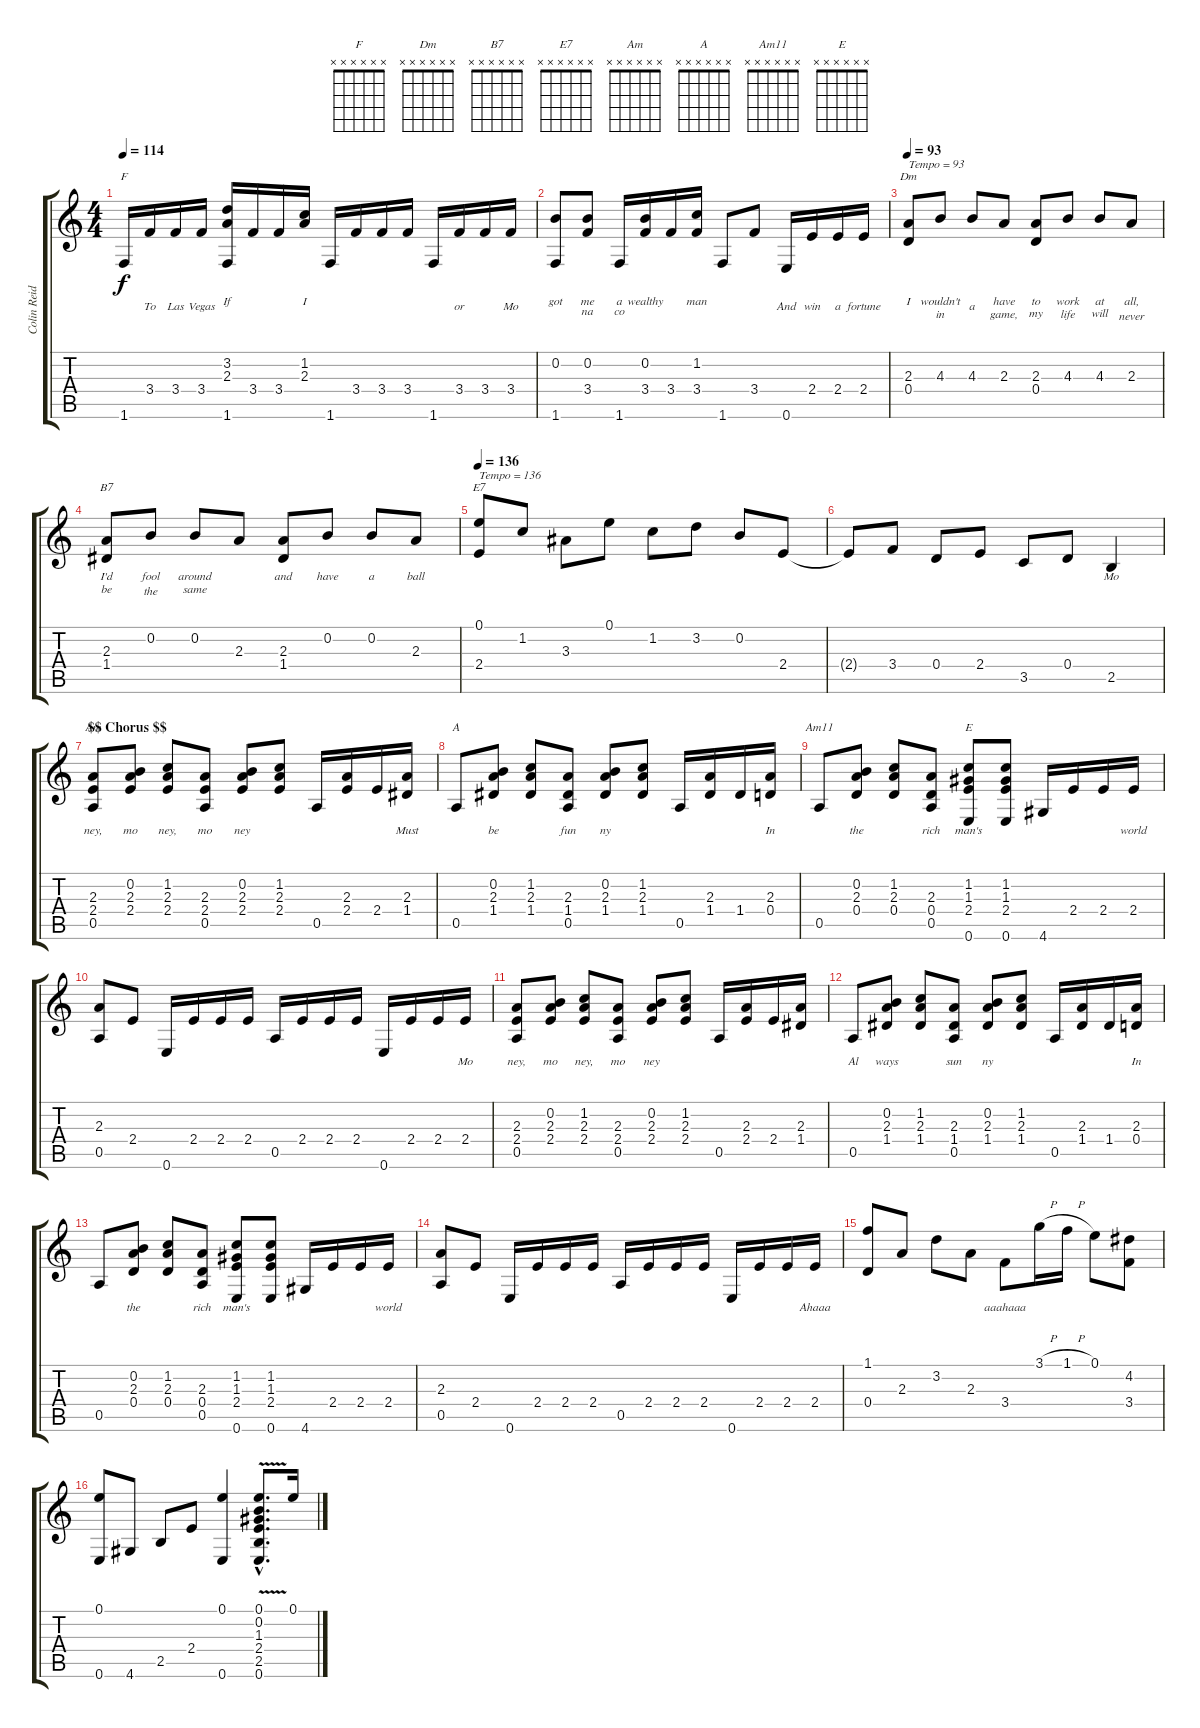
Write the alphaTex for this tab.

\track ("Colin Reid" "Colin Reid") {instrument acousticguitarsteel}
\staff {score tabs}
\tuning (E4 B3 G3 D3 A2 E2) {hide}
\chord ("F" x x x x x x)
\chord ("Dm" x x x x x x)
\chord ("B7" x x x x x x)
\chord ("E7" x x x x x x)
\chord ("Am" x x x x x x)
\chord ("A" x x x x x x)
\chord ("Am11" x x x x x x)
\chord ("E" x x x x x x)
\ts (4 4)
\tempo 114
\clef g2
\ks c
1.6.16{ch "F" lyrics (0 "") lyrics (1 "") lyrics (2 "") lyrics (3 "") lyrics (4 "") dy f} 3.4.16{lyrics (0 "") lyrics (1 "To") lyrics (2 "") lyrics (3 "") lyrics (4 "")} 3.4.16{lyrics (0 "") lyrics (1 "Las") lyrics (2 "") lyrics (3 "") lyrics (4 "")} 3.4.16{lyrics (0 "") lyrics (1 "Vegas") lyrics (2 "") lyrics (3 "") lyrics (4 "")} (3.2 2.3 1.6).16{lyrics (0 "If") lyrics (1 "") lyrics (2 "") lyrics (3 "") lyrics (4 "")} 3.4.16{lyrics (0 "") lyrics (1 "") lyrics (2 "") lyrics (3 "") lyrics (4 "")} 3.4.16{lyrics (0 "") lyrics (1 "") lyrics (2 "") lyrics (3 "") lyrics (4 "")} (1.2 2.3).16{lyrics (0 "I") lyrics (1 "") lyrics (2 "") lyrics (3 "") lyrics (4 "")} 1.6.16{lyrics (0 "") lyrics (1 "") lyrics (2 "") lyrics (3 "") lyrics (4 "")} 3.4.16{lyrics (0 "") lyrics (1 "") lyrics (2 "") lyrics (3 "") lyrics (4 "")} 3.4.16{lyrics (0 "") lyrics (1 "") lyrics (2 "") lyrics (3 "") lyrics (4 "")} 3.4.16{lyrics (0 "") lyrics (1 "") lyrics (2 "") lyrics (3 "") lyrics (4 "")} 1.6.16{lyrics (0 "") lyrics (1 "") lyrics (2 "") lyrics (3 "") lyrics (4 "")} 3.4.16{lyrics (0 "") lyrics (1 "or") lyrics (2 "") lyrics (3 "") lyrics (4 "")} 3.4.16{lyrics (0 "") lyrics (1 "") lyrics (2 "") lyrics (3 "") lyrics (4 "")} 3.4.16{lyrics (0 "") lyrics (1 "Mo") lyrics (2 "") lyrics (3 "") lyrics (4 "")} |
(0.2 1.6).8{lyrics (0 "got") lyrics (1 "") lyrics (2 "") lyrics (3 "") lyrics (4 "")} (0.2 3.4).8{lyrics (0 "me") lyrics (1 "na") lyrics (2 "") lyrics (3 "") lyrics (4 "")} 1.6.16{lyrics (0 "a") lyrics (1 "co") lyrics (2 "") lyrics (3 "") lyrics (4 "")} (0.2 3.4).16{lyrics (0 "wealthy") lyrics (1 "") lyrics (2 "") lyrics (3 "") lyrics (4 "")} 3.4.16{lyrics (0 "") lyrics (1 "") lyrics (2 "") lyrics (3 "") lyrics (4 "")} (1.2 3.4).16{lyrics (0 "man") lyrics (1 "") lyrics (2 "") lyrics (3 "") lyrics (4 "")} 1.6.8{lyrics (0 "") lyrics (1 "") lyrics (2 "") lyrics (3 "") lyrics (4 "")} 3.4.8{lyrics (0 "") lyrics (1 "") lyrics (2 "") lyrics (3 "") lyrics (4 "")} 0.6.16{lyrics (0 "") lyrics (1 "And") lyrics (2 "") lyrics (3 "") lyrics (4 "")} 2.4.16{lyrics (0 "") lyrics (1 "win") lyrics (2 "") lyrics (3 "") lyrics (4 "")} 2.4.16{lyrics (0 "") lyrics (1 "a") lyrics (2 "") lyrics (3 "") lyrics (4 "")} 2.4.16{lyrics (0 "") lyrics (1 "fortune") lyrics (2 "") lyrics (3 "") lyrics (4 "")} |
\tempo 93
(2.3 0.4).8{ch "Dm" txt "Tempo = 93" lyrics (0 "I") lyrics (1 "") lyrics (2 "") lyrics (3 "") lyrics (4 "")} 4.3.8{lyrics (0 "wouldn't") lyrics (1 "in") lyrics (2 "") lyrics (3 "") lyrics (4 "")} 4.3.8{lyrics (0 "") lyrics (1 "a") lyrics (2 "") lyrics (3 "") lyrics (4 "")} 2.3.8{lyrics (0 "have") lyrics (1 "game,") lyrics (2 "") lyrics (3 "") lyrics (4 "")} (2.3 0.4).8{lyrics (0 "to") lyrics (1 "my") lyrics (2 "") lyrics (3 "") lyrics (4 "")} 4.3.8{lyrics (0 "work") lyrics (1 "life") lyrics (2 "") lyrics (3 "") lyrics (4 "")} 4.3.8{lyrics (0 "at") lyrics (1 "will") lyrics (2 "") lyrics (3 "") lyrics (4 "")} 2.3.8{lyrics (0 "all,") lyrics (1 "never") lyrics (2 "") lyrics (3 "") lyrics (4 "")} |
(2.3 1.4).8{ch "B7" lyrics (0 "I'd") lyrics (1 "be") lyrics (2 "") lyrics (3 "") lyrics (4 "")} 0.2.8{lyrics (0 "fool") lyrics (1 "the") lyrics (2 "") lyrics (3 "") lyrics (4 "")} 0.2.8{lyrics (0 "around") lyrics (1 "same") lyrics (2 "") lyrics (3 "") lyrics (4 "")} 2.3.8{lyrics (0 "") lyrics (1 "") lyrics (2 "") lyrics (3 "") lyrics (4 "")} (2.3 1.4).8{lyrics (0 "and") lyrics (1 "") lyrics (2 "") lyrics (3 "") lyrics (4 "")} 0.2.8{lyrics (0 "have") lyrics (1 "") lyrics (2 "") lyrics (3 "") lyrics (4 "")} 0.2.8{lyrics (0 "a") lyrics (1 "") lyrics (2 "") lyrics (3 "") lyrics (4 "")} 2.3.8{lyrics (0 "ball") lyrics (1 "") lyrics (2 "") lyrics (3 "") lyrics (4 "")} |
\tempo 136
(0.1 2.4).8{ch "E7" txt "Tempo = 136" lyrics (0 "") lyrics (1 "") lyrics (2 "") lyrics (3 "") lyrics (4 "")} 1.2.8{lyrics (0 "") lyrics (1 "") lyrics (2 "") lyrics (3 "") lyrics (4 "")} 3.3.8{lyrics (0 "") lyrics (1 "") lyrics (2 "") lyrics (3 "") lyrics (4 "")} 0.1.8{lyrics (0 "") lyrics (1 "") lyrics (2 "") lyrics (3 "") lyrics (4 "")} 1.2.8{lyrics (0 "") lyrics (1 "") lyrics (2 "") lyrics (3 "") lyrics (4 "")} 3.2.8{lyrics (0 "") lyrics (1 "") lyrics (2 "") lyrics (3 "") lyrics (4 "")} 0.2.8{lyrics (0 "") lyrics (1 "") lyrics (2 "") lyrics (3 "") lyrics (4 "")} 2.4.8{lyrics (0 "") lyrics (1 "") lyrics (2 "") lyrics (3 "") lyrics (4 "")} |
2.4{t}.8{lyrics (0 "") lyrics (1 "") lyrics (2 "") lyrics (3 "") lyrics (4 "")} 3.4.8{lyrics (0 "") lyrics (1 "") lyrics (2 "") lyrics (3 "") lyrics (4 "")} 0.4.8{lyrics (0 "") lyrics (1 "") lyrics (2 "") lyrics (3 "") lyrics (4 "")} 2.4.8{lyrics (0 "") lyrics (1 "") lyrics (2 "") lyrics (3 "") lyrics (4 "")} 3.5.8{lyrics (0 "") lyrics (1 "") lyrics (2 "") lyrics (3 "") lyrics (4 "")} 0.4.8{lyrics (0 "") lyrics (1 "") lyrics (2 "") lyrics (3 "") lyrics (4 "")} 2.5.4{lyrics (0 "Mo") lyrics (1 "") lyrics (2 "") lyrics (3 "") lyrics (4 "")} |
\section ("" "$$ Chorus $$")
(2.3 2.4 0.5).8{ch "Am" lyrics (0 "ney,") lyrics (1 "") lyrics (2 "") lyrics (3 "") lyrics (4 "")} (0.2 2.3 2.4).8{lyrics (0 "mo") lyrics (1 "") lyrics (2 "") lyrics (3 "") lyrics (4 "")} (1.2 2.3 2.4).8{lyrics (0 "ney,") lyrics (1 "") lyrics (2 "") lyrics (3 "") lyrics (4 "")} (2.3 2.4 0.5).8{lyrics (0 "mo") lyrics (1 "") lyrics (2 "") lyrics (3 "") lyrics (4 "")} (0.2 2.3 2.4).8{lyrics (0 "ney") lyrics (1 "") lyrics (2 "") lyrics (3 "") lyrics (4 "")} (1.2 2.3 2.4).8{lyrics (0 "") lyrics (1 "") lyrics (2 "") lyrics (3 "") lyrics (4 "")} 0.5.16{lyrics (0 "") lyrics (1 "") lyrics (2 "") lyrics (3 "") lyrics (4 "")} (2.3 2.4).16{lyrics (0 "") lyrics (1 "") lyrics (2 "") lyrics (3 "") lyrics (4 "")} 2.4.16{lyrics (0 "") lyrics (1 "") lyrics (2 "") lyrics (3 "") lyrics (4 "")} (2.3 1.4).16{lyrics (0 "Must") lyrics (1 "") lyrics (2 "") lyrics (3 "") lyrics (4 "")} |
0.5.8{ch "A" lyrics (0 "") lyrics (1 "") lyrics (2 "") lyrics (3 "") lyrics (4 "")} (0.2 2.3 1.4).8{lyrics (0 "be") lyrics (1 "") lyrics (2 "") lyrics (3 "") lyrics (4 "")} (1.2 2.3 1.4).8{lyrics (0 "") lyrics (1 "") lyrics (2 "") lyrics (3 "") lyrics (4 "")} (2.3 1.4 0.5).8{lyrics (0 "fun") lyrics (1 "") lyrics (2 "") lyrics (3 "") lyrics (4 "")} (0.2 2.3 1.4).8{lyrics (0 "ny") lyrics (1 "") lyrics (2 "") lyrics (3 "") lyrics (4 "")} (1.2 2.3 1.4).8{lyrics (0 "") lyrics (1 "") lyrics (2 "") lyrics (3 "") lyrics (4 "")} 0.5.16{lyrics (0 "") lyrics (1 "") lyrics (2 "") lyrics (3 "") lyrics (4 "")} (2.3 1.4).16{lyrics (0 "") lyrics (1 "") lyrics (2 "") lyrics (3 "") lyrics (4 "")} 1.4.16{lyrics (0 "") lyrics (1 "") lyrics (2 "") lyrics (3 "") lyrics (4 "")} (2.3 0.4).16{lyrics (0 "In") lyrics (1 "") lyrics (2 "") lyrics (3 "") lyrics (4 "")} |
0.5.8{ch "Am11" lyrics (0 "") lyrics (1 "") lyrics (2 "") lyrics (3 "") lyrics (4 "")} (0.2 2.3 0.4).8{lyrics (0 "the") lyrics (1 "") lyrics (2 "") lyrics (3 "") lyrics (4 "")} (1.2 2.3 0.4).8{lyrics (0 "") lyrics (1 "") lyrics (2 "") lyrics (3 "") lyrics (4 "")} (2.3 0.4 0.5).8{lyrics (0 "rich") lyrics (1 "") lyrics (2 "") lyrics (3 "") lyrics (4 "")} (1.2 1.3 2.4 0.6).8{ch "E" lyrics (0 "man's") lyrics (1 "") lyrics (2 "") lyrics (3 "") lyrics (4 "")} (1.2 1.3 2.4 0.6).8{lyrics (0 "") lyrics (1 "") lyrics (2 "") lyrics (3 "") lyrics (4 "")} 4.6.16{lyrics (0 "") lyrics (1 "") lyrics (2 "") lyrics (3 "") lyrics (4 "")} 2.4.16{lyrics (0 "") lyrics (1 "") lyrics (2 "") lyrics (3 "") lyrics (4 "")} 2.4.16{lyrics (0 "") lyrics (1 "") lyrics (2 "") lyrics (3 "") lyrics (4 "")} 2.4.16{lyrics (0 "world") lyrics (1 "") lyrics (2 "") lyrics (3 "") lyrics (4 "")} |
(2.3 0.5).8{lyrics (0 "") lyrics (1 "") lyrics (2 "") lyrics (3 "") lyrics (4 "")} 2.4.8{lyrics (0 "") lyrics (1 "") lyrics (2 "") lyrics (3 "") lyrics (4 "")} 0.6.16{lyrics (0 "") lyrics (1 "") lyrics (2 "") lyrics (3 "") lyrics (4 "")} 2.4.16{lyrics (0 "") lyrics (1 "") lyrics (2 "") lyrics (3 "") lyrics (4 "")} 2.4.16{lyrics (0 "") lyrics (1 "") lyrics (2 "") lyrics (3 "") lyrics (4 "")} 2.4.16{lyrics (0 "") lyrics (1 "") lyrics (2 "") lyrics (3 "") lyrics (4 "")} 0.5.16{lyrics (0 "") lyrics (1 "") lyrics (2 "") lyrics (3 "") lyrics (4 "")} 2.4.16{lyrics (0 "") lyrics (1 "") lyrics (2 "") lyrics (3 "") lyrics (4 "")} 2.4.16{lyrics (0 "") lyrics (1 "") lyrics (2 "") lyrics (3 "") lyrics (4 "")} 2.4.16{lyrics (0 "") lyrics (1 "") lyrics (2 "") lyrics (3 "") lyrics (4 "")} 0.6.16{lyrics (0 "") lyrics (1 "") lyrics (2 "") lyrics (3 "") lyrics (4 "")} 2.4.16{lyrics (0 "") lyrics (1 "") lyrics (2 "") lyrics (3 "") lyrics (4 "")} 2.4.16{lyrics (0 "") lyrics (1 "") lyrics (2 "") lyrics (3 "") lyrics (4 "")} 2.4.16{lyrics (0 "Mo") lyrics (1 "") lyrics (2 "") lyrics (3 "") lyrics (4 "")} |
(2.3 2.4 0.5).8{lyrics (0 "ney,") lyrics (1 "") lyrics (2 "") lyrics (3 "") lyrics (4 "")} (0.2 2.3 2.4).8{lyrics (0 "mo") lyrics (1 "") lyrics (2 "") lyrics (3 "") lyrics (4 "")} (1.2 2.3 2.4).8{lyrics (0 "ney,") lyrics (1 "") lyrics (2 "") lyrics (3 "") lyrics (4 "")} (2.3 2.4 0.5).8{lyrics (0 "mo") lyrics (1 "") lyrics (2 "") lyrics (3 "") lyrics (4 "")} (0.2 2.3 2.4).8{lyrics (0 "ney") lyrics (1 "") lyrics (2 "") lyrics (3 "") lyrics (4 "")} (1.2 2.3 2.4).8{lyrics (0 "") lyrics (1 "") lyrics (2 "") lyrics (3 "") lyrics (4 "")} 0.5.16{lyrics (0 "") lyrics (1 "") lyrics (2 "") lyrics (3 "") lyrics (4 "")} (2.3 2.4).16{lyrics (0 "") lyrics (1 "") lyrics (2 "") lyrics (3 "") lyrics (4 "")} 2.4.16{lyrics (0 "") lyrics (1 "") lyrics (2 "") lyrics (3 "") lyrics (4 "")} (2.3 1.4).16{lyrics (0 "") lyrics (1 "") lyrics (2 "") lyrics (3 "") lyrics (4 "")} |
0.5.8{lyrics (0 "Al") lyrics (1 "") lyrics (2 "") lyrics (3 "") lyrics (4 "")} (0.2 2.3 1.4).8{lyrics (0 "ways") lyrics (1 "") lyrics (2 "") lyrics (3 "") lyrics (4 "")} (1.2 2.3 1.4).8{lyrics (0 "") lyrics (1 "") lyrics (2 "") lyrics (3 "") lyrics (4 "")} (2.3 1.4 0.5).8{lyrics (0 "sun") lyrics (1 "") lyrics (2 "") lyrics (3 "") lyrics (4 "")} (0.2 2.3 1.4).8{lyrics (0 "ny") lyrics (1 "") lyrics (2 "") lyrics (3 "") lyrics (4 "")} (1.2 2.3 1.4).8{lyrics (0 "") lyrics (1 "") lyrics (2 "") lyrics (3 "") lyrics (4 "")} 0.5.16{lyrics (0 "") lyrics (1 "") lyrics (2 "") lyrics (3 "") lyrics (4 "")} (2.3 1.4).16{lyrics (0 "") lyrics (1 "") lyrics (2 "") lyrics (3 "") lyrics (4 "")} 1.4.16{lyrics (0 "") lyrics (1 "") lyrics (2 "") lyrics (3 "") lyrics (4 "")} (2.3 0.4).16{lyrics (0 "In") lyrics (1 "") lyrics (2 "") lyrics (3 "") lyrics (4 "")} |
0.5.8{lyrics (0 "") lyrics (1 "") lyrics (2 "") lyrics (3 "") lyrics (4 "")} (0.2 2.3 0.4).8{lyrics (0 "the") lyrics (1 "") lyrics (2 "") lyrics (3 "") lyrics (4 "")} (1.2 2.3 0.4).8{lyrics (0 "") lyrics (1 "") lyrics (2 "") lyrics (3 "") lyrics (4 "")} (2.3 0.4 0.5).8{lyrics (0 "rich") lyrics (1 "") lyrics (2 "") lyrics (3 "") lyrics (4 "")} (1.2 1.3 2.4 0.6).8{lyrics (0 "man's") lyrics (1 "") lyrics (2 "") lyrics (3 "") lyrics (4 "")} (1.2 1.3 2.4 0.6).8{lyrics (0 "") lyrics (1 "") lyrics (2 "") lyrics (3 "") lyrics (4 "")} 4.6.16{lyrics (0 "") lyrics (1 "") lyrics (2 "") lyrics (3 "") lyrics (4 "")} 2.4.16{lyrics (0 "") lyrics (1 "") lyrics (2 "") lyrics (3 "") lyrics (4 "")} 2.4.16{lyrics (0 "") lyrics (1 "") lyrics (2 "") lyrics (3 "") lyrics (4 "")} 2.4.16{lyrics (0 "world") lyrics (1 "") lyrics (2 "") lyrics (3 "") lyrics (4 "")} |
(2.3 0.5).8{lyrics (0 "") lyrics (1 "") lyrics (2 "") lyrics (3 "") lyrics (4 "")} 2.4.8{lyrics (0 "") lyrics (1 "") lyrics (2 "") lyrics (3 "") lyrics (4 "")} 0.6.16{lyrics (0 "") lyrics (1 "") lyrics (2 "") lyrics (3 "") lyrics (4 "")} 2.4.16{lyrics (0 "") lyrics (1 "") lyrics (2 "") lyrics (3 "") lyrics (4 "")} 2.4.16{lyrics (0 "") lyrics (1 "") lyrics (2 "") lyrics (3 "") lyrics (4 "")} 2.4.16{lyrics (0 "") lyrics (1 "") lyrics (2 "") lyrics (3 "") lyrics (4 "")} 0.5.16{lyrics (0 "") lyrics (1 "") lyrics (2 "") lyrics (3 "") lyrics (4 "")} 2.4.16{lyrics (0 "") lyrics (1 "") lyrics (2 "") lyrics (3 "") lyrics (4 "")} 2.4.16{lyrics (0 "") lyrics (1 "") lyrics (2 "") lyrics (3 "") lyrics (4 "")} 2.4.16{lyrics (0 "") lyrics (1 "") lyrics (2 "") lyrics (3 "") lyrics (4 "")} 0.6.16{lyrics (0 "") lyrics (1 "") lyrics (2 "") lyrics (3 "") lyrics (4 "")} 2.4.16{lyrics (0 "") lyrics (1 "") lyrics (2 "") lyrics (3 "") lyrics (4 "")} 2.4.16{lyrics (0 "") lyrics (1 "") lyrics (2 "") lyrics (3 "") lyrics (4 "")} 2.4.16{lyrics (0 "Ahaaa") lyrics (1 "") lyrics (2 "") lyrics (3 "") lyrics (4 "")} |
(1.1 0.4).8{lyrics (0 "") lyrics (1 "") lyrics (2 "") lyrics (3 "") lyrics (4 "")} 2.3.8{lyrics (0 "") lyrics (1 "") lyrics (2 "") lyrics (3 "") lyrics (4 "")} 3.2.8{lyrics (0 "") lyrics (1 "") lyrics (2 "") lyrics (3 "") lyrics (4 "")} 2.3.8{lyrics (0 "") lyrics (1 "") lyrics (2 "") lyrics (3 "") lyrics (4 "")} 3.4.8{lyrics (0 "aaahaaa") lyrics (1 "") lyrics (2 "") lyrics (3 "") lyrics (4 "")} 3.1{h}.16{lyrics (0 "") lyrics (1 "") lyrics (2 "") lyrics (3 "") lyrics (4 "")} 1.1{h}.16{lyrics (0 "") lyrics (1 "") lyrics (2 "") lyrics (3 "") lyrics (4 "")} 0.1.8{lyrics (0 "") lyrics (1 "") lyrics (2 "") lyrics (3 "") lyrics (4 "")} (4.2 3.4).8{lyrics (0 "") lyrics (1 "") lyrics (2 "") lyrics (3 "") lyrics (4 "")} |
(0.1 0.6).8{lyrics (0 "") lyrics (1 "") lyrics (2 "") lyrics (3 "") lyrics (4 "")} 4.6.8{lyrics (0 "") lyrics (1 "") lyrics (2 "") lyrics (3 "") lyrics (4 "")} 2.5.8{lyrics (0 "") lyrics (1 "") lyrics (2 "") lyrics (3 "") lyrics (4 "")} 2.4.8{lyrics (0 "") lyrics (1 "") lyrics (2 "") lyrics (3 "") lyrics (4 "")} (0.1 0.6).4{lyrics (0 "") lyrics (1 "") lyrics (2 "") lyrics (3 "") lyrics (4 "")} (0.1{v hac} 0.2{hac} 1.3{hac} 2.4{hac} 2.5{hac} 0.6{hac}).8{d lyrics (0 "") lyrics (1 "") lyrics (2 "") lyrics (3 "") lyrics (4 "")} 0.1.16{lyrics (0 "") lyrics (1 "") lyrics (2 "") lyrics (3 "") lyrics (4 "")}
